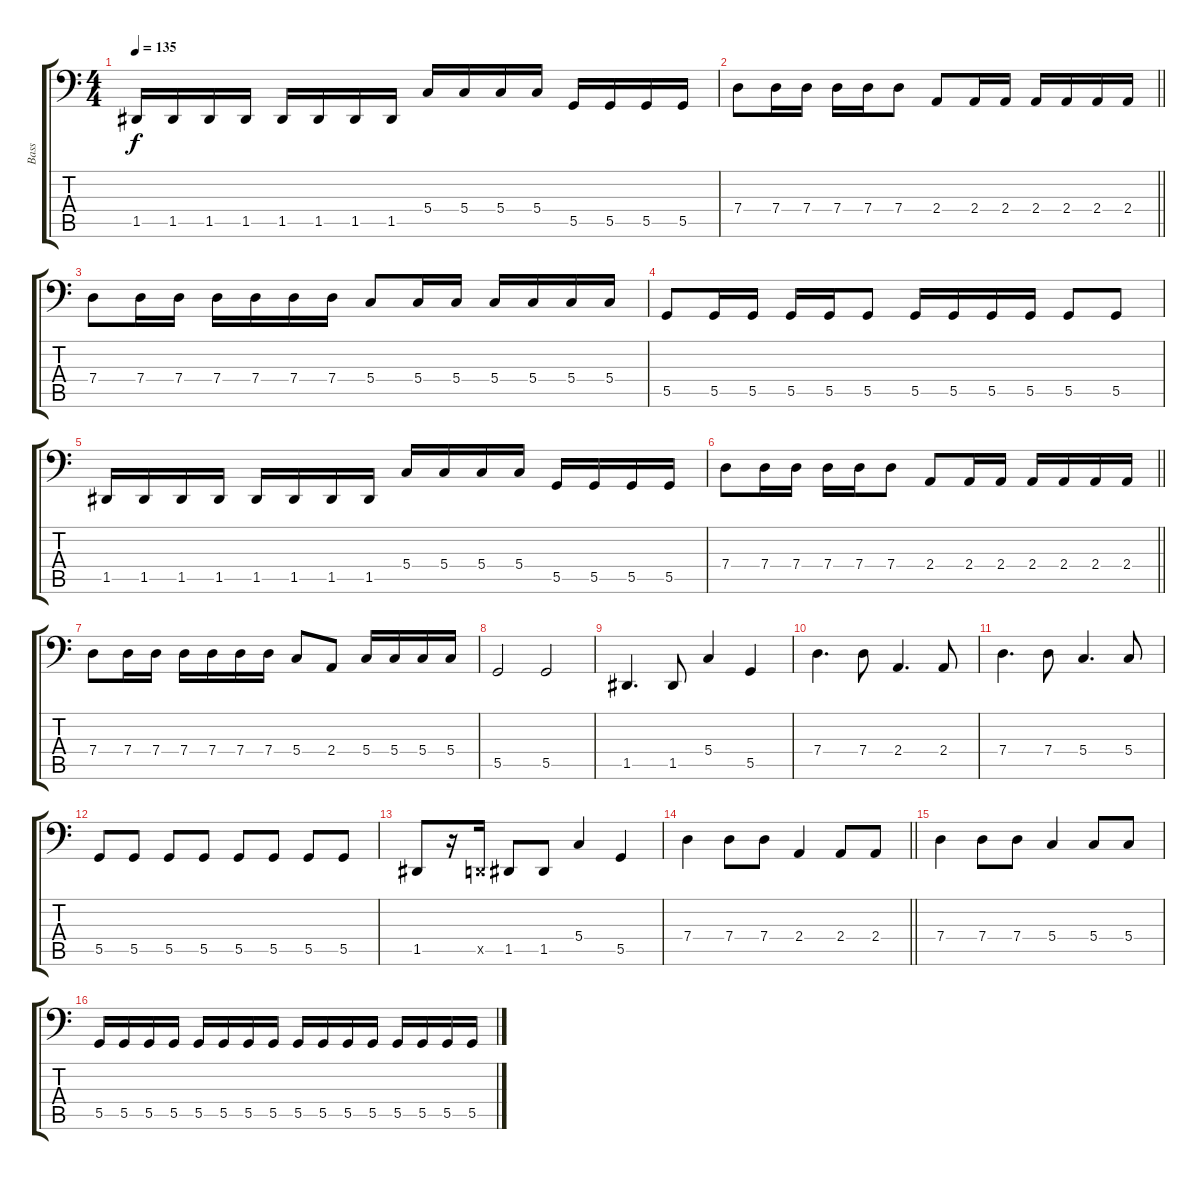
\track ("Bass" "Bass") {instrument electricbasspick}
\staff {score tabs}
\tuning (Bb2 F2 C2 G1 D1 A0) {hide}
\ts (4 4)
\tempo 135
\clef f4
\ks c
1.5.16{dy f} 1.5.16 1.5.16 1.5.16 1.5.16 1.5.16 1.5.16 1.5.16 5.4.16 5.4.16 5.4.16 5.4.16 5.5.16 5.5.16 5.5.16 5.5.16 |
\barLineRight lightlight
7.4.8 7.4.16 7.4.16 7.4.16 7.4.16 7.4.8 2.4.8 2.4.16 2.4.16 2.4.16 2.4.16 2.4.16 2.4.16 |
7.4.8 7.4.16 7.4.16 7.4.16 7.4.16 7.4.16 7.4.16 5.4.8 5.4.16 5.4.16 5.4.16 5.4.16 5.4.16 5.4.16 |
5.5.8 5.5.16 5.5.16 5.5.16 5.5.16 5.5.8 5.5.16 5.5.16 5.5.16 5.5.16 5.5.8 5.5.8 |
1.5.16 1.5.16 1.5.16 1.5.16 1.5.16 1.5.16 1.5.16 1.5.16 5.4.16 5.4.16 5.4.16 5.4.16 5.5.16 5.5.16 5.5.16 5.5.16 |
\barLineRight lightlight
7.4.8 7.4.16 7.4.16 7.4.16 7.4.16 7.4.8 2.4.8 2.4.16 2.4.16 2.4.16 2.4.16 2.4.16 2.4.16 |
7.4.8 7.4.16 7.4.16 7.4.16 7.4.16 7.4.16 7.4.16 5.4.8 2.4.8 5.4.16 5.4.16 5.4.16 5.4.16 |
5.5.2 5.5.2 |
1.5.4{d} 1.5.8 5.4.4 5.5.4 |
7.4.4{d} 7.4.8 2.4.4{d} 2.4.8 |
7.4.4{d} 7.4.8 5.4.4{d} 5.4.8 |
5.5.8 5.5.8 5.5.8 5.5.8 5.5.8 5.5.8 5.5.8 5.5.8 |
1.5.8 r.16 0.5{x}.16 1.5.8 1.5.8 5.4.4 5.5.4 |
\barLineRight lightlight
7.4.4 7.4.8 7.4.8 2.4.4 2.4.8 2.4.8 |
7.4.4 7.4.8 7.4.8 5.4.4 5.4.8 5.4.8 |
5.5.16 5.5.16 5.5.16 5.5.16 5.5.16 5.5.16 5.5.16 5.5.16 5.5.16 5.5.16 5.5.16 5.5.16 5.5.16 5.5.16 5.5.16 5.5.16
